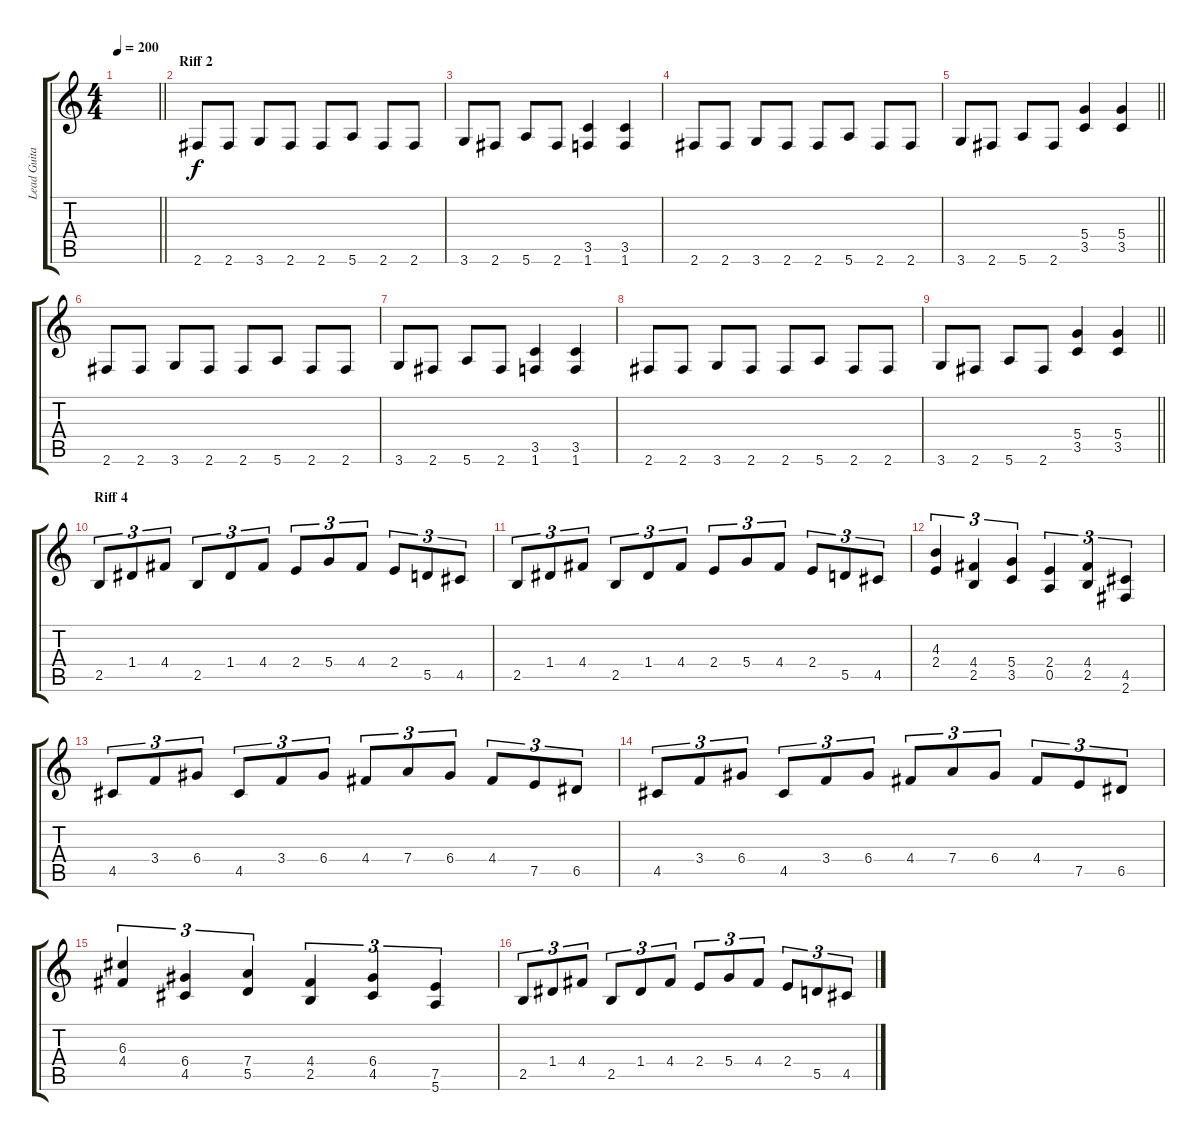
\track ("Lead Guitar" "Lead Guita") {instrument distortionguitar}
\staff {score tabs}
\tuning (E4 B3 G3 D3 A2 E2) {hide}
\ts (4 4)
\tempo 200
\clef g2
\barLineRight lightlight
\ks c
|
\section ("" "Riff 2")
2.6.8 2.6.8 3.6.8 2.6.8 2.6.8 5.6.8 2.6.8 2.6.8 |
3.6.8 2.6.8 5.6.8 2.6.8 (3.5 1.6).4 (3.5 1.6).4 |
2.6.8 2.6.8 3.6.8 2.6.8 2.6.8 5.6.8 2.6.8 2.6.8 |
\barLineRight lightlight
3.6.8 2.6.8 5.6.8 2.6.8 (5.4 3.5).4 (5.4 3.5).4 |
2.6.8 2.6.8 3.6.8 2.6.8 2.6.8 5.6.8 2.6.8 2.6.8 |
3.6.8 2.6.8 5.6.8 2.6.8 (3.5 1.6).4 (3.5 1.6).4 |
2.6.8 2.6.8 3.6.8 2.6.8 2.6.8 5.6.8 2.6.8 2.6.8 |
\barLineRight lightlight
3.6.8 2.6.8 5.6.8 2.6.8 (5.4 3.5).4 (5.4 3.5).4 |
\section ("" "Riff 4")
2.5.8{tu (3 2)} 1.4.8{tu (3 2)} 4.4.8{tu (3 2)} 2.5.8{tu (3 2)} 1.4.8{tu (3 2)} 4.4.8{tu (3 2)} 2.4.8{tu (3 2)} 5.4.8{tu (3 2)} 4.4.8{tu (3 2)} 2.4.8{tu (3 2)} 5.5.8{tu (3 2)} 4.5.8{tu (3 2)} |
2.5.8{tu (3 2)} 1.4.8{tu (3 2)} 4.4.8{tu (3 2)} 2.5.8{tu (3 2)} 1.4.8{tu (3 2)} 4.4.8{tu (3 2)} 2.4.8{tu (3 2)} 5.4.8{tu (3 2)} 4.4.8{tu (3 2)} 2.4.8{tu (3 2)} 5.5.8{tu (3 2)} 4.5.8{tu (3 2)} |
(4.3 2.4).4{tu (3 2)} (4.4 2.5).4{tu (3 2)} (5.4 3.5).4{tu (3 2)} (2.4 0.5).4{tu (3 2)} (4.4 2.5).4{tu (3 2)} (4.5 2.6).4{tu (3 2)} |
4.5.8{tu (3 2)} 3.4.8{tu (3 2)} 6.4.8{tu (3 2)} 4.5.8{tu (3 2)} 3.4.8{tu (3 2)} 6.4.8{tu (3 2)} 4.4.8{tu (3 2)} 7.4.8{tu (3 2)} 6.4.8{tu (3 2)} 4.4.8{tu (3 2)} 7.5.8{tu (3 2)} 6.5.8{tu (3 2)} |
4.5.8{tu (3 2)} 3.4.8{tu (3 2)} 6.4.8{tu (3 2)} 4.5.8{tu (3 2)} 3.4.8{tu (3 2)} 6.4.8{tu (3 2)} 4.4.8{tu (3 2)} 7.4.8{tu (3 2)} 6.4.8{tu (3 2)} 4.4.8{tu (3 2)} 7.5.8{tu (3 2)} 6.5.8{tu (3 2)} |
(6.3 4.4).4{tu (3 2)} (6.4 4.5).4{tu (3 2)} (7.4 5.5).4{tu (3 2)} (4.4 2.5).4{tu (3 2)} (6.4 4.5).4{tu (3 2)} (7.5 5.6).4{tu (3 2)} |
2.5.8{tu (3 2)} 1.4.8{tu (3 2)} 4.4.8{tu (3 2)} 2.5.8{tu (3 2)} 1.4.8{tu (3 2)} 4.4.8{tu (3 2)} 2.4.8{tu (3 2)} 5.4.8{tu (3 2)} 4.4.8{tu (3 2)} 2.4.8{tu (3 2)} 5.5.8{tu (3 2)} 4.5.8{tu (3 2)}
